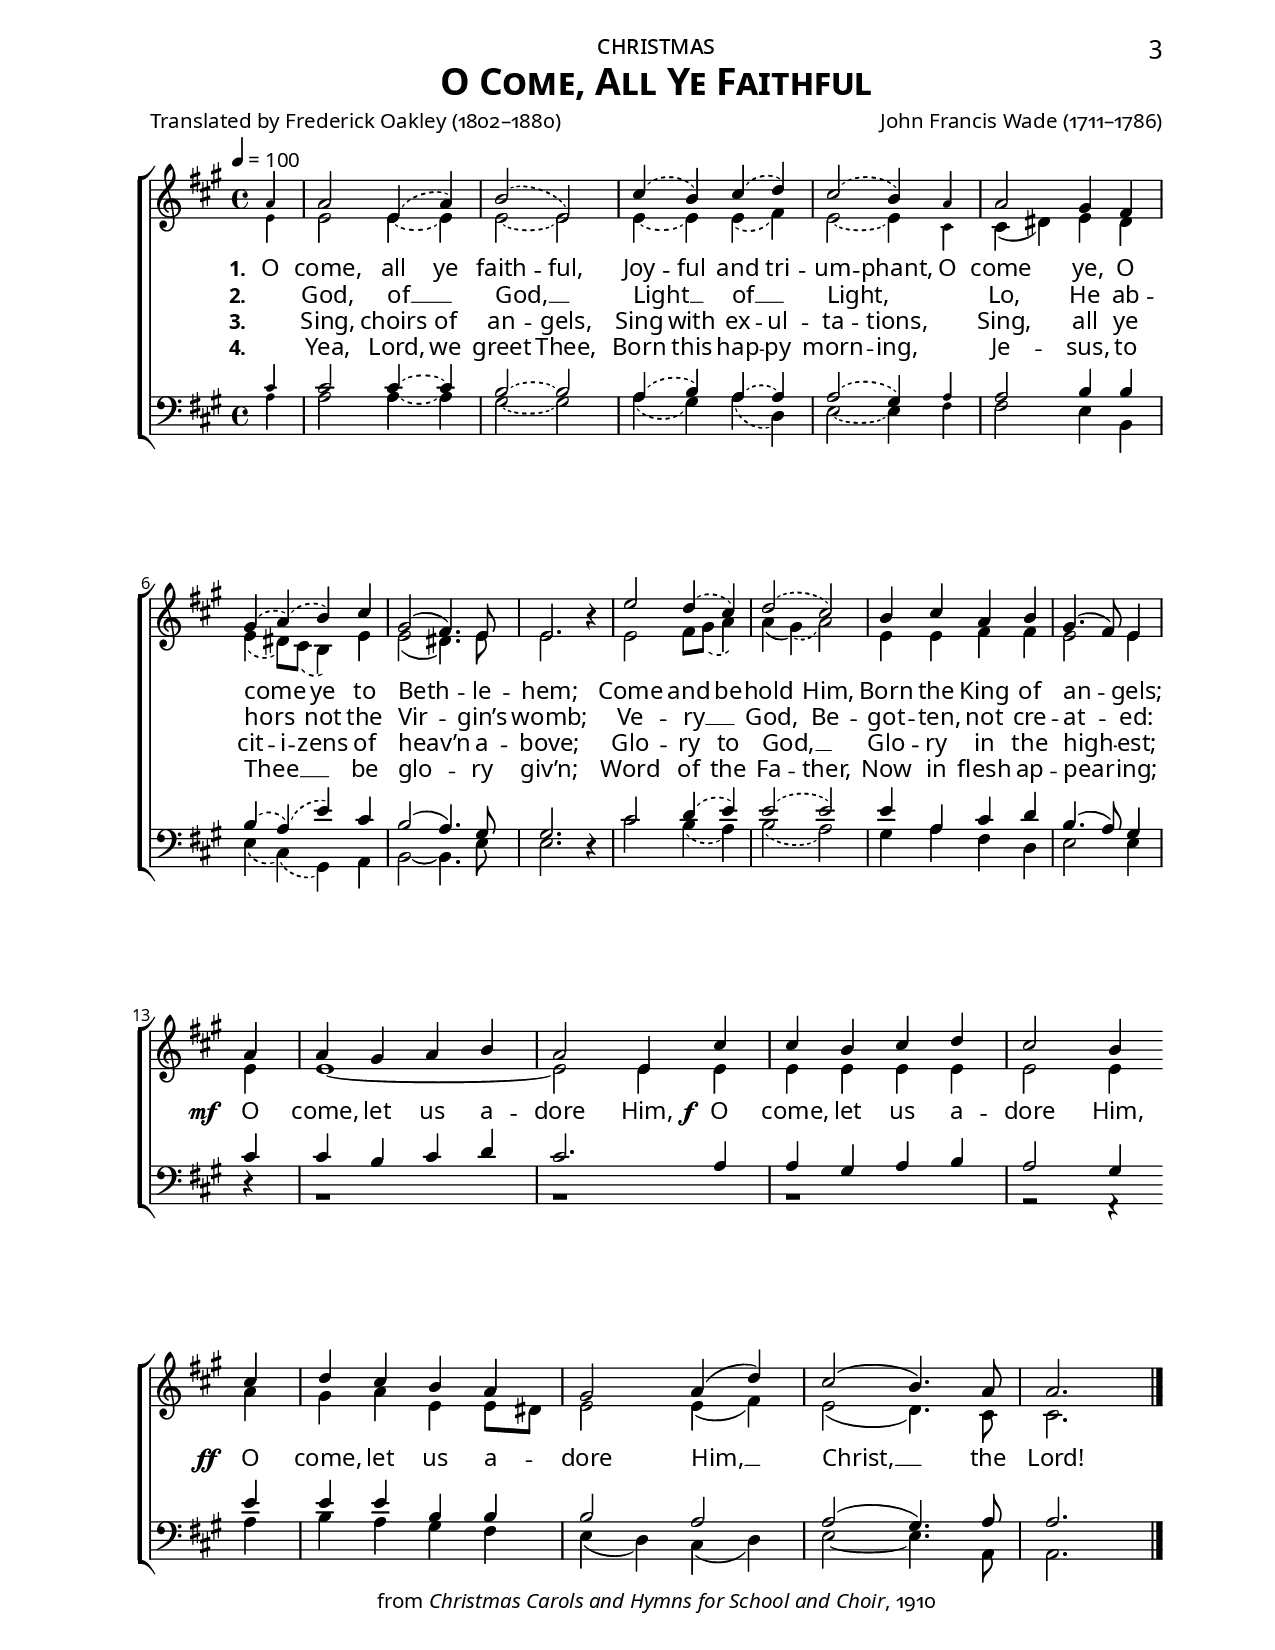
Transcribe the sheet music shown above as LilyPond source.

\version "2.14.2"
\include "util.ly"
\header {
  title = \markup{\override #'(font-name . "Garamond Premier Pro Semibold"){ \abs-fontsize #18 \smallCapsOldStyle"O Come, All Ye Faithful"}}
  poet = \markup\oldStyleNum"Translated by Frederick Oakley (1802–1880)"
  composer = \markup\oldStyleNum"John Francis Wade (1711–1786)"
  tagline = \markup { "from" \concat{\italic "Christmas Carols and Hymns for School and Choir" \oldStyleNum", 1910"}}
}
\paper {
  paper-height = 11\in
  paper-width = 8.5\in
  indent = 0\in
  %system-system-spacing = #'((basic-distance . 10) (padding . 0))
  %system-system-spacing =
  %  #'((basic-distance . 0)
  %     (minimum-distance . 0)
  %     (padding . -10)
  %     (stretchability . 100))
  ragged-last-bottom = ##f
  ragged-bottom = ##f
  two-sided = ##t
  inner-margin = 1\in
  outer-margin = 0.75\in
  top-margin = 0.26\in
  bottom-margin = 0.25\in
  first-page-number = #003
  print-first-page-number = ##t
  headerLine = \markup{\override #'(font-name . "Garamond Premier Pro") \smallCapsOldStyle"christmas"}
  oddHeaderMarkup = \markup\fill-line{
     \override #'(font-name . "Garamond Premier Pro")\abs-fontsize #12.5
     \combine 
        \fill-line{"" \on-the-fly #print-page-number-check-first
        \oldStylePageNum""
        }
        \fill-line{\headerLine}
  }
  evenHeaderMarkup = \markup {
     \override #'(font-name . "Garamond Premier Pro")\abs-fontsize #12.5
     \combine
        \on-the-fly #print-page-number-check-first
        \oldStylePageNum""
        \fill-line{\headerLine}
  }
}
#(set-global-staff-size 18) \paper{ #(define fonts (make-pango-font-tree "Garamond Premier Pro" "Garamond Premier Pro" "Garamond Premier Pro" (/ 18 20))) }
global = {
  \key a \major
  \time 4/4
  \autoBeamOff
  \override DynamicLineSpanner #'staff-padding = #0.0
  \override DynamicLineSpanner #'Y-extent = #'(-0.5 . 1.5)
}

sopMusic = \relative c'' {
  \tempo 4 = 100
  \partial 4 \teeny a4 | \normalsize
  \slurDashed
  a2 e4( a) |
  b2( e,) |
  cis'4( b) cis( d) |
  cis2( b4) \bar"" \teeny a | \normalsize
  a2 gis4 fis |
  
  gis( a)( b) cis |
  \slurSolid gis2( fis4.) e8 |
  e2. b'4\rest |
  \slurDashed e2 d4( cis) |
  \slurDashed d2( cis) |
  b4 cis a b |
  \slurSolid \partial 4*3 gis4.( fis8) e4 | \break
  
  \partial 4 a4 |
  a gis a b |
  a2 e4 cis'4 |
  cis b cis d |
  cis2 b4 \bar""\break cis |
  
  d cis b a |
  gis2 a4( d) |
  cis2( b4.) a8) |
  \partial 4*3 a2. \bar "|."
}
sopWords = \lyricmode {
  
}

altoMusic = \relative c' {
  \partial 4 \teeny e4 | \normalsize
  \tieDashed\slurDashed
  e2 e4~ e |
  e2~ e |
  e4~ e e( fis) |
  e2~ e4 \teeny cis | \normalsize
  \slurSolid cis( dis) e dis |
  
  \slurDashed e( dis8[) cis]( b4) e |
  \slurSolid e2( dis4.) e8 |
  e2. s4 |
  \slurDashed e2 fis8[ gis]( a4) | \slurSolid
  a( \slurDashed gis)( a2) |
  e4 e fis fis |
  \slurSolid\tieSolid \partial 4*3 e2 e4 |
  
  e4 |
  e1~ |
  e2 e4 e |
  e e e e |
  e2 e4 a |
  
  gis a e e8[ dis] |
  e2 e4( fis) |
  e2( d4.) cis8 |
  \partial 4*3 cis2. \bar "|."
}
altoWords = {
  \dropLyricsV
  \lyricmode {
    \set stanza = #"1. "
    \set ignoreMelismata = ##t
    O come, all ye faith -- ful, Joy -- ful and tri -- um -- phant, O come ye, O come _ ye to Beth -- _ le -- hem; Come and be -- hold Him, Born the King of an -- _ gels;
  }
  \set stanza = \markup\dynamic"mf  "
  \lyricmode {
    \unset ignoreMelismata
    O come, let us a -- dore Him,
  }
  \set stanza = \markup\dynamic" f "
  \lyricmode {
    O come, let us a -- dore Him,
  }
  \set stanza = \markup\dynamic"ff  "
  \lyricmode {
    \raiseLyrics
    O come, let us a -- dore Him, __ Christ, __ the Lord!
  }
}
altoWordsII = \lyricmode {
  \dropLyricsV
  \set stanza = #"2. "
  \set ignoreMelismata = ##t
  _ God, of __ _ God, __ _
  Light __ _ of __ _ Light, _ ""
  Lo, He ab -- hors _ not the Vir -- _ gin’s womb;
  Ve -- ry __ _ God,
  Be -- got -- ten, not cre -- at -- _ ed:
}
altoWordsIII = \lyricmode {
  \dropLyricsV
  \set stanza = #"3. "
  \set ignoreMelismata = ##t
  _ Sing, choirs of an -- gels, Sing with ex -- ul -- ta -- tions, ""
  Sing, all ye cit -- i -- zens of heav’n _ a -- bove;
  Glo -- ry to God, __ _ Glo -- ry in the high -- _ est;
}
altoWordsIV = \lyricmode {
  \dropLyricsV
  \set stanza = #"4. "
  \set ignoreMelismata = ##t
  _ Yea, Lord, we greet Thee, Born this hap -- py morn -- ing, ""
  Je -- sus, to Thee __ _ _ be glo -- _ ry giv’n;
  Word of the Fa -- ther, Now in flesh ap -- pear -- _ ing;
}

tenorMusic = \relative c' {
  \partial 4 \teeny cis4 | \normalsize
  \slurDashed\tieDashed
  cis2 cis4~ cis |
  b2~ b |
  a4( b) a~ a |
  a2( gis4) \teeny a | \normalsize
  a2 b4 b |
  
  b( a)( e') cis |
  \slurSolid b2( a4.) gis8 |
  gis2. d4\rest |
  \slurDashed cis'2 d4( e) |
  e2( e2) |
  e4 a, cis d |
  \slurSolid \partial 4*3 b4.( a8) gis4 |
  
  \partial 4 cis4 |
  cis b cis d |
  cis2. a4 |
  a gis a b |
  a2 gis4 e' |
  
  e e b b |
  b2 a |
  a( gis4.) a8 |
  \partial 4*3 a2. \bar "|."
}
tenorWords = \lyricmode {

}

bassMusic = \relative c' {
  \partial 4 \teeny a4 | \normalsize
  \slurDashed\tieDashed a2 a4~ a |
  gis2~ gis |
  a4( gis) a( d,) |
  e2~ e4 \teeny fis | \normalsize
  fis2 e4 b |
  
  e( cis)( gis) a |
  \tieSolid b2~b4. e8 |
  e2. s4 |
  cis'2 b4( a) |
  b2( a2) |
  gis4 a fis d |
  \partial 4*3 e2 e4 |
  
  \slurSolid \partial 4 d\rest |
  g,1\rest |
  g1\rest |
  g1\rest |
  g2\rest f4\rest a'4 |
  
  b a gis fis |
  e( d) cis( d) |
  e2~e4. a,8 |
  \partial 4*3 a2. \bar "|."
}
bassWords = \lyricmode {

}

\score {
  <<
   \new ChoirStaff <<
%    \new Lyrics = sopranos \with { \override VerticalAxisGroup #'nonstaff-relatedstaff-spacing = #'((basic-distance . 1)) }
    \new Staff = women <<
      \new Voice = "sopranos" { \voiceOne << \global \sopMusic >> }
      \new Voice = "altos" { \voiceTwo << \global \altoMusic >> }
    >>
    \new Lyrics \with { alignAboveContext = #"women" \override VerticalAxisGroup #'nonstaff-relatedstaff-spacing = #'((basic-distance . 1))} \lyricsto "sopranos" \sopWords
    \new Lyrics = "altosIV"  \with { alignBelowContext = #"women" } \lyricsto "sopranos" \altoWordsIV
    \new Lyrics = "altosIII"  \with { alignBelowContext = #"women" } \lyricsto "sopranos" \altoWordsIII
    \new Lyrics = "altosII"  \with { alignBelowContext = #"women" } \lyricsto "sopranos" \altoWordsII
    \new Lyrics = "altos"  \with { alignBelowContext = #"women" } \lyricsto "sopranos" \altoWords
   \new Staff = men <<
      \clef bass
      \new Voice = "tenors" { \voiceOne << \global \tenorMusic >> }
      \new Voice = "basses" { \voiceTwo << \global \bassMusic >> }
    >>
    \new Lyrics \with { alignAboveContext = #"men" \override VerticalAxisGroup #'nonstaff-relatedstaff-spacing = #'((basic-distance . 1)) } \lyricsto "tenors" \tenorWords
    \new Lyrics \with { alignBelowContext = #"men" \override VerticalAxisGroup #'nonstaff-relatedstaff-spacing = #'((basic-distance . 1)) } \lyricsto "basses" \bassWords
  >>
%    \new PianoStaff << \new Staff { \new Voice { \pianoRH } } \new Staff { \clef "bass" \pianoLH } >>
  >>
  \layout {
  \context {
    \Lyrics
    \override LyricText #'font-size = #1.3
  }
    \context {
      \Score
      %\override SpacingSpanner #'base-shortest-duration = #(ly:make-moment 1 8)
      %\override SpacingSpanner #'common-shortest-duration = #(ly:make-moment 1 4)
    }
    \context {
      % Remove all empty staves
      % \Staff \RemoveEmptyStaves \override VerticalAxisGroup #'remove-first = ##t
    }
    \context {
      \Lyrics
      \override LyricText #'X-offset = #center-on-word
    }
  }
}

